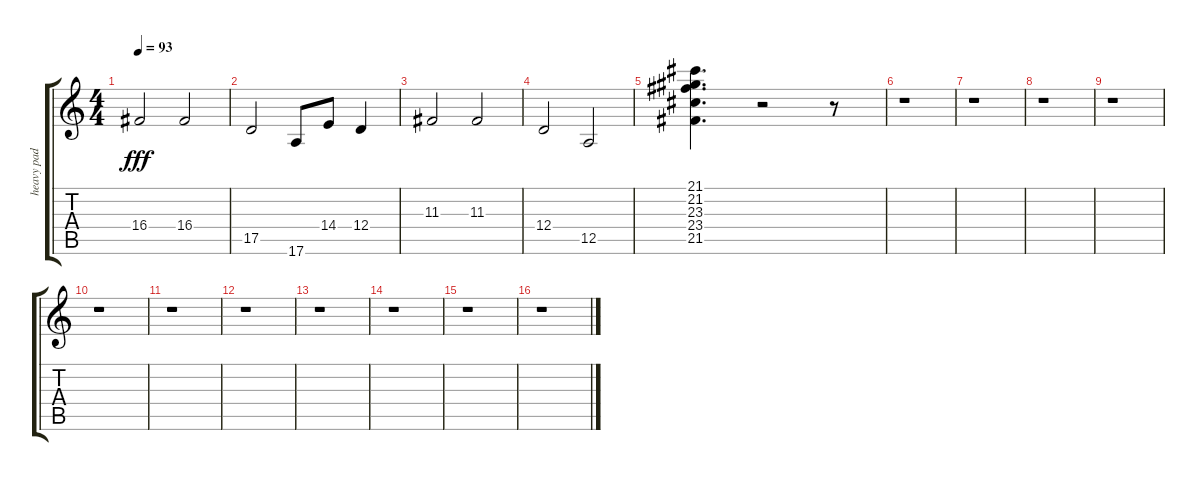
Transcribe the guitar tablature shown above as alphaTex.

\track ("heavy pad" "heavy pad") {instrument pad3polysynth}
\staff {score tabs}
\tuning (E4 B3 G3 D3 A2 E2) {hide}
\ts (4 4)
\tempo 93
\clef g2
\ks c
16.4.2{dy fff} 16.4.2 |
17.5.2 17.6.8 14.4.8 12.4.4 |
11.3.2 11.3.2 |
12.4.2 12.5.2 |
(21.1 21.2 23.3 23.4 21.5).4{d} r.2 r.8 |
r.1 |
r.1 |
r.1 |
r.1 |
r.1 |
r.1 |
r.1 |
r.1 |
r.1 |
r.1 |
r.1
